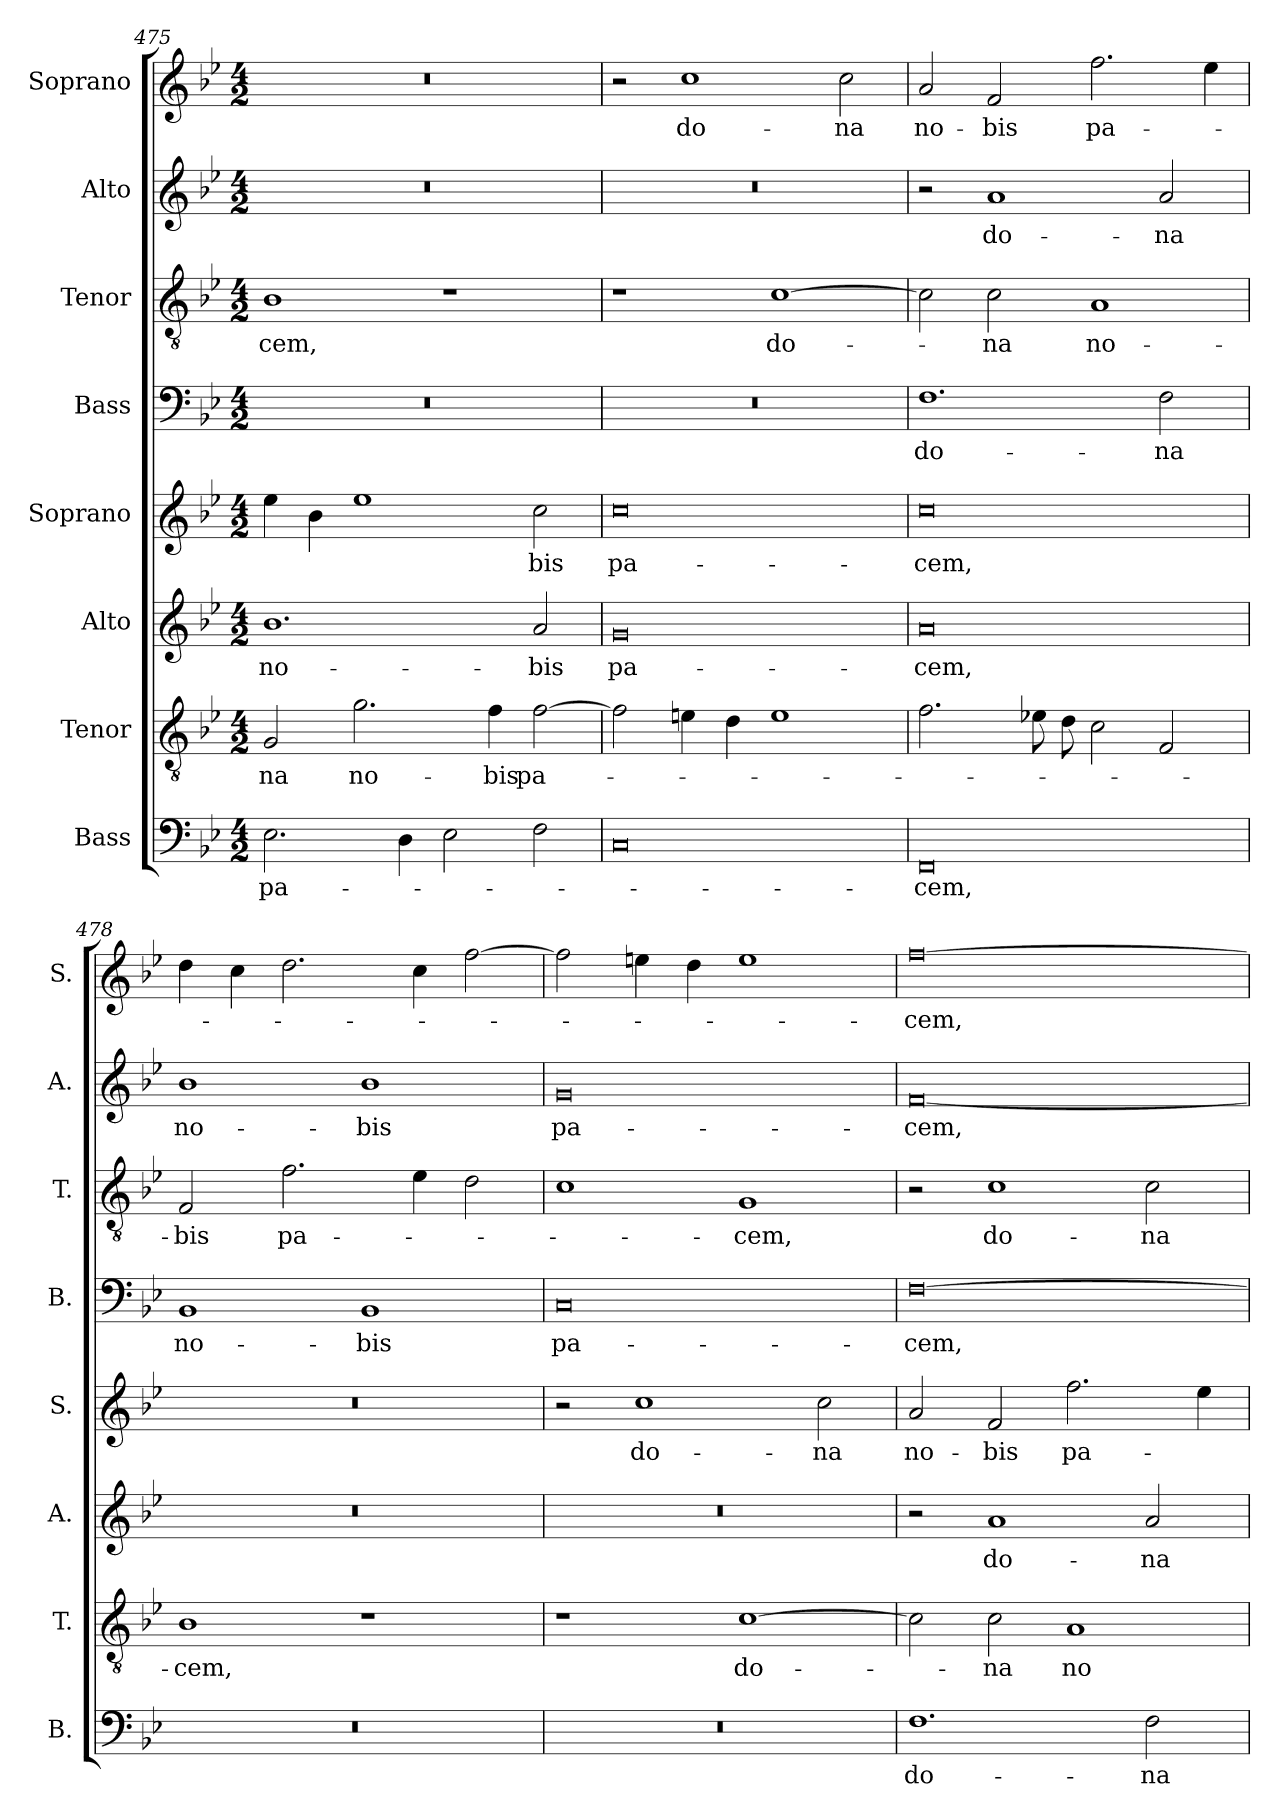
**kern	**text	**kern	**text	**kern	**text	**kern	**text	**kern	**text	**kern	**text	**kern	**text	**kern	**text
*part8	*part8	*part7	*part7	*part6	*part6	*part5	*part5	*part4	*part4	*part3	*part3	*part2	*part2	*part1	*part1
*staff8	*staff8	*staff7	*staff7	*staff6	*staff6	*staff5	*staff5	*staff4	*staff4	*staff3	*staff3	*staff2	*staff2	*staff1	*staff1
*I"Bass	*	*I"Tenor	*	*I"Alto	*	*I"Soprano	*	*I"Bass	*	*I"Tenor	*	*I"Alto	*	*I"Soprano	*
*I'B.	*	*I'T.	*	*I'A.	*	*I'S.	*	*I'B.	*	*I'T.	*	*I'A.	*	*I'S.	*
*clefF4	*	*clefGv2	*	*clefG2	*	*clefG2	*	*clefF4	*	*clefGv2	*	*clefG2	*	*clefG2	*
*	*	*ITrd7c12	*	*	*	*	*	*	*	*ITrd7c12	*	*	*	*	*
*k[b-e-]	*	*k[b-e-]	*	*k[b-e-]	*	*k[b-e-]	*	*k[b-e-]	*	*k[b-e-]	*	*k[b-e-]	*	*k[b-e-]	*
*B-:	*	*B-:	*	*B-:	*	*B-:	*	*B-:	*	*B-:	*	*B-:	*	*B-:	*
*M4/2	*	*M4/2	*	*M4/2	*	*M4/2	*	*M4/2	*	*M4/2	*	*M4/2	*	*M4/2	*
=475	=475	=475	=475	=475	=475	=475	=475	=475	=475	=475	=475	=475	=475	=475	=475
!	!LO:LY:b:color=#000000	!	!	!	!	!	!	!	!	!	!	!	!	!	!
!	!	!	!LO:LY:b:color=#000000	!	!	!	!	!	!	!	!	!	!	!	!
!	!	!	!	!	!LO:LY:b:color=#000000	!	!	!LO:N:vis=1	!	!	!	!	!	!	!
!	!	!	!	!	!	!	!	!	!	!	!LO:LY:b:color=#000000	!LO:N:vis=1	!	!LO:N:vis=1	!
2.E-i\	pa-	2GGi/	-na	1.b-i	no-	4ee-i\	.	0r	.	1BB-i	-cem,	0r	.	0r	.
.	.	.	.	.	.	4b-i\	.	.	.	.	.	.	.	.	.
!	!	!	!LO:LY:b:color=#000000	!	!	!	!	!	!	!	!	!	!	!	!
.	.	2.Gi\	no-	.	.	1ee-i	.	.	.	.	.	.	.	.	.
4Di\	.	.	.	.	.	.	.	.	.	.	.	.	.	.	.
2E-i\	.	.	.	.	.	.	.	.	.	1r	.	.	.	.	.
!	!	!	!LO:LY:b:color=#000000	!	!	!	!	!	!	!	!	!	!	!	!
.	.	4Fi\	-bis	.	.	.	.	.	.	.	.	.	.	.	.
!	!	!	!LO:LY:b:color=#000000	!	!	!	!	!	!	!	!	!	!	!	!
!	!	!	!	!	!LO:LY:b:color=#000000	!	!	!	!	!	!	!	!	!	!
!	!	!	!	!	!	!	!LO:LY:b:color=#000000	!	!	!	!	!	!	!	!
2Fi\	.	[2Fi\	pa-	2ai/	-bis	2cci\	-bis	.	.	.	.	.	.	.	.
=476	=476	=476	=476	=476	=476	=476	=476	=476	=476	=476	=476	=476	=476	=476	=476
!	!	!	!	!	!LO:LY:b:color=#000000	!	!	!	!	!	!	!	!	!	!
!	!	!	!	!	!	!	!LO:LY:b:color=#000000	!LO:N:vis=1	!	!	!	!LO:N:vis=1	!	!	!
0Ci	.	2Fi\]	.	0gi	pa-	0cci	pa-	0r	.	1r	.	0r	.	2r	.
!	!	!	!	!	!	!	!	!	!	!	!	!	!	!	!LO:LY:b:color=#000000
.	.	4Eni\	.	.	.	.	.	.	.	.	.	.	.	1cci	do-
.	.	4Di\	.	.	.	.	.	.	.	.	.	.	.	.	.
!	!	!	!	!	!	!	!	!	!	!	!LO:LY:b:color=#000000	!	!	!	!
.	.	1Ei	.	.	.	.	.	.	.	[1Ci	do-	.	.	.	.
!	!	!	!	!	!	!	!	!	!	!	!	!	!	!	!LO:LY:b:color=#000000
.	.	.	.	.	.	.	.	.	.	.	.	.	.	2cci\	-na
!!LO:PB:g=z
=477	=477	=477	=477	=477	=477	=477	=477	=477	=477	=477	=477	=477	=477	=477	=477
!	!LO:LY:b:color=#000000	!	!	!	!	!	!	!	!	!	!	!	!	!	!
!	!	!	!	!	!LO:LY:b:color=#000000	!	!	!	!	!	!	!	!	!	!
!	!	!	!	!	!	!	!LO:LY:b:color=#000000	!	!	!	!	!	!	!	!
!	!	!	!	!	!	!	!	!	!LO:LY:b:color=#000000	!	!	!	!	!	!
!	!	!	!	!	!	!	!	!	!	!	!	!	!	!	!LO:LY:b:color=#000000
0FFi	-cem,	2.Fi\	.	0ai	-cem,	0cci	-cem,	1.Fi	do-	2Ci\]	.	2r	.	2ai/	no-
!	!	!	!	!	!	!	!	!	!	!	!LO:LY:b:color=#000000	!	!	!	!
!	!	!	!	!	!	!	!	!	!	!	!	!	!LO:LY:b:color=#000000	!	!
!	!	!	!	!	!	!	!	!	!	!	!	!	!	!	!LO:LY:b:color=#000000
.	.	.	.	.	.	.	.	.	.	2Ci\	-na	1ai	do-	2fi/	-bis
.	.	8E-Xi\	.	.	.	.	.	.	.	.	.	.	.	.	.
.	.	8Di\	.	.	.	.	.	.	.	.	.	.	.	.	.
!	!	!	!	!	!	!	!	!	!	!	!LO:LY:b:color=#000000	!	!	!	!
!	!	!	!	!	!	!	!	!	!	!	!	!	!	!	!LO:LY:b:color=#000000
.	.	2Ci\	.	.	.	.	.	.	.	1AAi	no-	.	.	2.ffi\	pa-
!	!	!	!	!	!	!	!	!	!LO:LY:b:color=#000000	!	!	!	!	!	!
!	!	!	!	!	!	!	!	!	!	!	!	!	!LO:LY:b:color=#000000	!	!
.	.	2FFi/	.	.	.	.	.	2Fi\	-na	.	.	2ai/	-na	.	.
.	.	.	.	.	.	.	.	.	.	.	.	.	.	4ee-i\	.
=478	=478	=478	=478	=478	=478	=478	=478	=478	=478	=478	=478	=478	=478	=478	=478
!LO:N:vis=1	!	!	!	!	!	!	!	!	!	!	!	!	!	!	!
!	!	!	!LO:LY:b:color=#000000	!LO:N:vis=1	!	!LO:N:vis=1	!	!	!	!	!	!	!	!	!
!	!	!	!	!	!	!	!	!	!LO:LY:b:color=#000000	!	!	!	!	!	!
!	!	!	!	!	!	!	!	!	!	!	!LO:LY:b:color=#000000	!	!	!	!
!	!	!	!	!	!	!	!	!	!	!	!	!	!LO:LY:b:color=#000000	!	!
0r	.	1BB-i	-cem,	0r	.	0r	.	1BB-i	no-	2FFi/	-bis	1b-i	no-	4ddi\	.
.	.	.	.	.	.	.	.	.	.	.	.	.	.	4cci\	.
!	!	!	!	!	!	!	!	!	!	!	!LO:LY:b:color=#000000	!	!	!	!
.	.	.	.	.	.	.	.	.	.	2.Fi\	pa-	.	.	2.ddi\	.
!	!	!	!	!	!	!	!	!	!LO:LY:b:color=#000000	!	!	!	!	!	!
!	!	!	!	!	!	!	!	!	!	!	!	!	!LO:LY:b:color=#000000	!	!
.	.	1r	.	.	.	.	.	1BB-i	-bis	.	.	1b-i	-bis	.	.
.	.	.	.	.	.	.	.	.	.	4E-i\	.	.	.	4cci\	.
.	.	.	.	.	.	.	.	.	.	2Di\	.	.	.	[2ffi\	.
=479	=479	=479	=479	=479	=479	=479	=479	=479	=479	=479	=479	=479	=479	=479	=479
!LO:N:vis=1	!	!	!	!LO:N:vis=1	!	!	!	!	!	!	!	!	!	!	!
!	!	!	!	!	!	!	!	!	!LO:LY:b:color=#000000	!	!	!	!	!	!
!	!	!	!	!	!	!	!	!	!	!	!	!	!LO:LY:b:color=#000000	!	!
0r	.	1r	.	0r	.	2r	.	0Ci	pa-	1Ci	.	0gi	pa-	2ffi\]	.
!	!	!	!	!	!	!	!LO:LY:b:color=#000000	!	!	!	!	!	!	!	!
.	.	.	.	.	.	1cci	do-	.	.	.	.	.	.	4eeni\	.
.	.	.	.	.	.	.	.	.	.	.	.	.	.	4ddi\	.
!	!	!	!LO:LY:b:color=#000000	!	!	!	!	!	!	!	!	!	!	!	!
!	!	!	!	!	!	!	!	!	!	!	!LO:LY:b:color=#000000	!	!	!	!
.	.	[1Ci	do-	.	.	.	.	.	.	1GGi	-cem,	.	.	1eei	.
!	!	!	!	!	!	!	!LO:LY:b:color=#000000	!	!	!	!	!	!	!	!
.	.	.	.	.	.	2cci\	-na	.	.	.	.	.	.	.	.
=480	=480	=480	=480	=480	=480	=480	=480	=480	=480	=480	=480	=480	=480	=480	=480
!	!LO:LY:b:color=#000000	!	!	!	!	!	!	!	!	!	!	!	!	!	!
!	!	!	!	!	!	!	!LO:LY:b:color=#000000	!	!	!	!	!	!	!	!
!	!	!	!	!	!	!	!	!	!LO:LY:b:color=#000000	!	!	!	!	!	!
!	!	!	!	!	!	!	!	!	!	!	!	!	!LO:LY:b:color=#000000	!	!
!	!	!	!	!	!	!	!	!	!	!	!	!	!	!	!LO:LY:b:color=#000000
1.Fi	do-	2Ci\]	.	2r	.	2ai/	no-	[0Fi	-cem,	2r	.	[0fi	-cem,	[0ffi	-cem,
!	!	!	!LO:LY:b:color=#000000	!	!	!	!	!	!	!	!	!	!	!	!
!	!	!	!	!	!LO:LY:b:color=#000000	!	!	!	!	!	!	!	!	!	!
!	!	!	!	!	!	!	!LO:LY:b:color=#000000	!	!	!	!	!	!	!	!
!	!	!	!	!	!	!	!	!	!	!	!LO:LY:b:color=#000000	!	!	!	!
.	.	2Ci\	-na	1ai	do-	2fi/	-bis	.	.	1Ci	do-	.	.	.	.
!	!	!	!LO:LY:b:color=#000000	!	!	!	!	!	!	!	!	!	!	!	!
!	!	!	!	!	!	!	!LO:LY:b:color=#000000	!	!	!	!	!	!	!	!
.	.	1AAi	no-	.	.	2.ffi\	pa-	.	.	.	.	.	.	.	.
!	!LO:LY:b:color=#000000	!	!	!	!	!	!	!	!	!	!	!	!	!	!
!	!	!	!	!	!LO:LY:b:color=#000000	!	!	!	!	!	!	!	!	!	!
!	!	!	!	!	!	!	!	!	!	!	!LO:LY:b:color=#000000	!	!	!	!
2Fi\	-na	.	.	2ai/	-na	.	.	.	.	2Ci\	-na	.	.	.	.
.	.	.	.	.	.	4ee-i\	.	.	.	.	.	.	.	.	.
=	=	=	=	=	=	=	=	=	=	=	=	=	=	=	=
*-	*-	*-	*-	*-	*-	*-	*-	*-	*-	*-	*-	*-	*-	*-	*-
